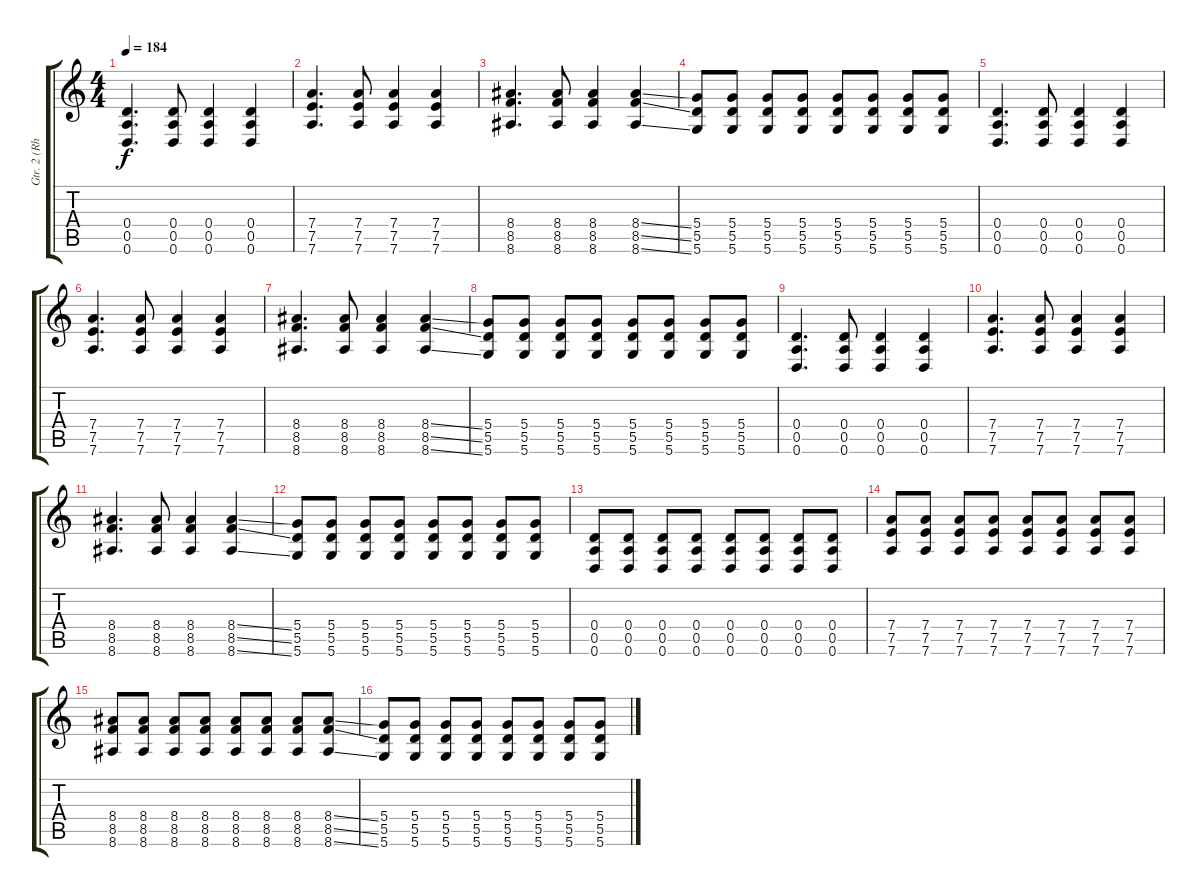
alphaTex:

\track ("Gtr. 2 (Rhythm)" "Gtr. 2 (Rh") {instrument distortionguitar}
\staff {score tabs}
\tuning (E4 B3 G3 D3 A2 D2) {hide}
\ts (4 4)
\tempo 184
\clef g2
\ks c
(0.4 0.5 0.6).4{d dy f} (0.4 0.5 0.6).8 (0.4 0.5 0.6).4 (0.4 0.5 0.6).4 |
(7.4 7.5 7.6).4{d} (7.4 7.5 7.6).8 (7.4 7.5 7.6).4 (7.4 7.5 7.6).4 |
(8.4 8.5 8.6).4{d} (8.4 8.5 8.6).8 (8.4 8.5 8.6).4 (8.4{ss} 8.5{ss} 8.6{ss}).4 |
(5.4 5.5 5.6).8 (5.4 5.5 5.6).8 (5.4 5.5 5.6).8 (5.4 5.5 5.6).8 (5.4 5.5 5.6).8 (5.4 5.5 5.6).8 (5.4 5.5 5.6).8 (5.4 5.5 5.6).8 |
(0.4 0.5 0.6).4{d} (0.4 0.5 0.6).8 (0.4 0.5 0.6).4 (0.4 0.5 0.6).4 |
(7.4 7.5 7.6).4{d} (7.4 7.5 7.6).8 (7.4 7.5 7.6).4 (7.4 7.5 7.6).4 |
(8.4 8.5 8.6).4{d} (8.4 8.5 8.6).8 (8.4 8.5 8.6).4 (8.4{ss} 8.5{ss} 8.6{ss}).4 |
(5.4 5.5 5.6).8 (5.4 5.5 5.6).8 (5.4 5.5 5.6).8 (5.4 5.5 5.6).8 (5.4 5.5 5.6).8 (5.4 5.5 5.6).8 (5.4 5.5 5.6).8 (5.4 5.5 5.6).8 |
(0.4 0.5 0.6).4{d} (0.4 0.5 0.6).8 (0.4 0.5 0.6).4 (0.4 0.5 0.6).4 |
(7.4 7.5 7.6).4{d} (7.4 7.5 7.6).8 (7.4 7.5 7.6).4 (7.4 7.5 7.6).4 |
(8.4 8.5 8.6).4{d} (8.4 8.5 8.6).8 (8.4 8.5 8.6).4 (8.4{ss} 8.5{ss} 8.6{ss}).4 |
(5.4 5.5 5.6).8 (5.4 5.5 5.6).8 (5.4 5.5 5.6).8 (5.4 5.5 5.6).8 (5.4 5.5 5.6).8 (5.4 5.5 5.6).8 (5.4 5.5 5.6).8 (5.4 5.5 5.6).8 |
(0.4 0.5 0.6).8 (0.4 0.5 0.6).8 (0.4 0.5 0.6).8 (0.4 0.5 0.6).8 (0.4 0.5 0.6).8 (0.4 0.5 0.6).8 (0.4 0.5 0.6).8 (0.4 0.5 0.6).8 |
(7.4 7.5 7.6).8 (7.4 7.5 7.6).8 (7.4 7.5 7.6).8 (7.4 7.5 7.6).8 (7.4 7.5 7.6).8 (7.4 7.5 7.6).8 (7.4 7.5 7.6).8 (7.4 7.5 7.6).8 |
(8.4 8.5 8.6).8 (8.4 8.5 8.6).8 (8.4 8.5 8.6).8 (8.4 8.5 8.6).8 (8.4 8.5 8.6).8 (8.4 8.5 8.6).8 (8.4 8.5 8.6).8 (8.4{ss} 8.5{ss} 8.6{ss}).8 |
(5.4 5.5 5.6).8 (5.4 5.5 5.6).8 (5.4 5.5 5.6).8 (5.4 5.5 5.6).8 (5.4 5.5 5.6).8 (5.4 5.5 5.6).8 (5.4 5.5 5.6).8 (5.4 5.5 5.6).8
